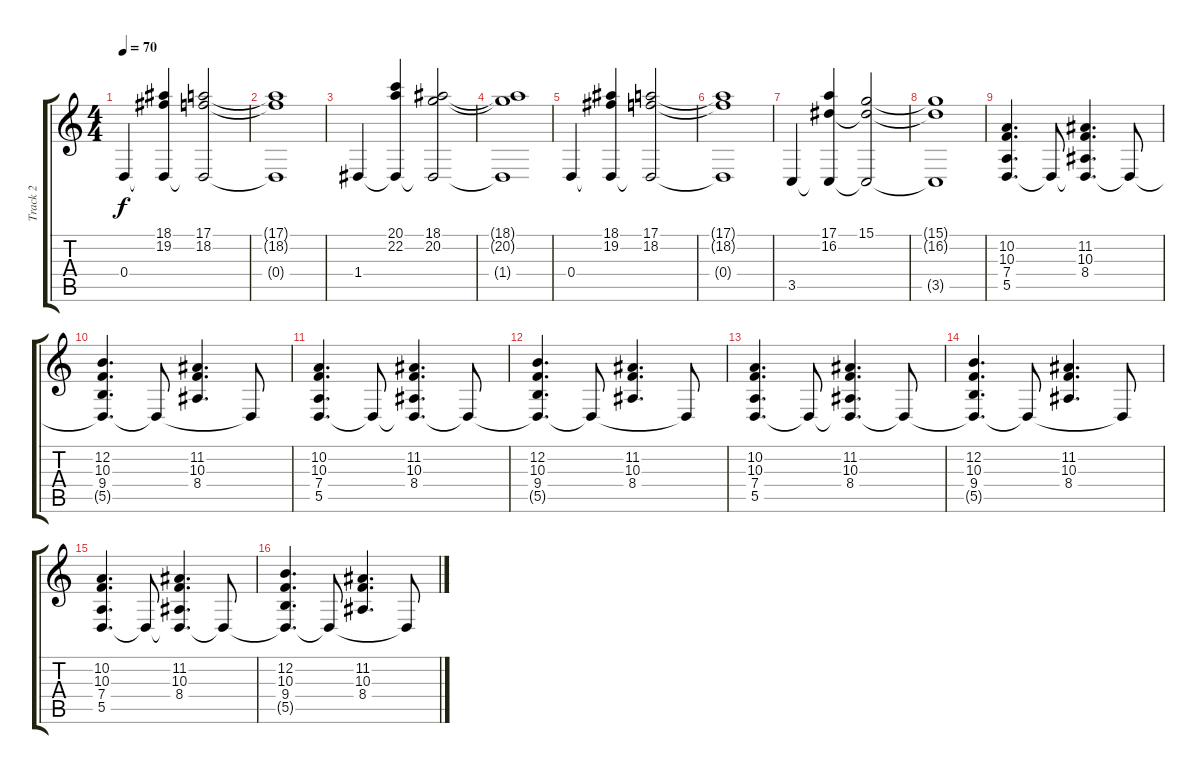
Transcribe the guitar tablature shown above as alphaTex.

\track ("Track 2" "Track 2") {instrument stringensemble2}
\staff {score tabs}
\tuning (E4 B3 G3 D3 A2 E2) {hide}
\ts (4 4)
\tempo 70
\clef g2
\ks c
0.4.4{dy f} (18.1 19.2 0.4{t}).4 (17.1 18.2 0.4{t}).2 |
(17.1{t} 18.2{t} 0.4{t}).1 |
1.4.4 (20.1 22.2 1.4{t}).4 (18.1 20.2 1.4{t}).2 |
(18.1{t} 20.2{t} 1.4{t}).1 |
0.4.4 (18.1 19.2 0.4{t}).4 (17.1 18.2 0.4{t}).2 |
(17.1{t} 18.2{t} 0.4{t}).1 |
3.5.4 (17.1 16.2 3.5{t}).4 (15.1 16.2{t} 3.5{t}).2 |
(15.1{t} 16.2{t} 3.5{t}).1 |
(10.2 10.3 7.4 5.5).4{d} 5.5{t}.8 (11.2 10.3 8.4 5.5{t}).4{d} 5.5{t}.8 |
(12.2 10.3 9.4 5.5{t}).4{d} 5.5{t}.8 (11.2 10.3 8.4).4{d} 5.5{t}.8 |
(10.2 10.3 7.4 5.5).4{d} 5.5{t}.8 (11.2 10.3 8.4 5.5{t}).4{d} 5.5{t}.8 |
(12.2 10.3 9.4 5.5{t}).4{d} 5.5{t}.8 (11.2 10.3 8.4).4{d} 5.5{t}.8 |
(10.2 10.3 7.4 5.5).4{d} 5.5{t}.8 (11.2 10.3 8.4 5.5{t}).4{d} 5.5{t}.8 |
(12.2 10.3 9.4 5.5{t}).4{d} 5.5{t}.8 (11.2 10.3 8.4).4{d} 5.5{t}.8 |
(10.2 10.3 7.4 5.5).4{d} 5.5{t}.8 (11.2 10.3 8.4 5.5{t}).4{d} 5.5{t}.8 |
(12.2 10.3 9.4 5.5{t}).4{d} 5.5{t}.8 (11.2 10.3 8.4).4{d} 5.5{t}.8
